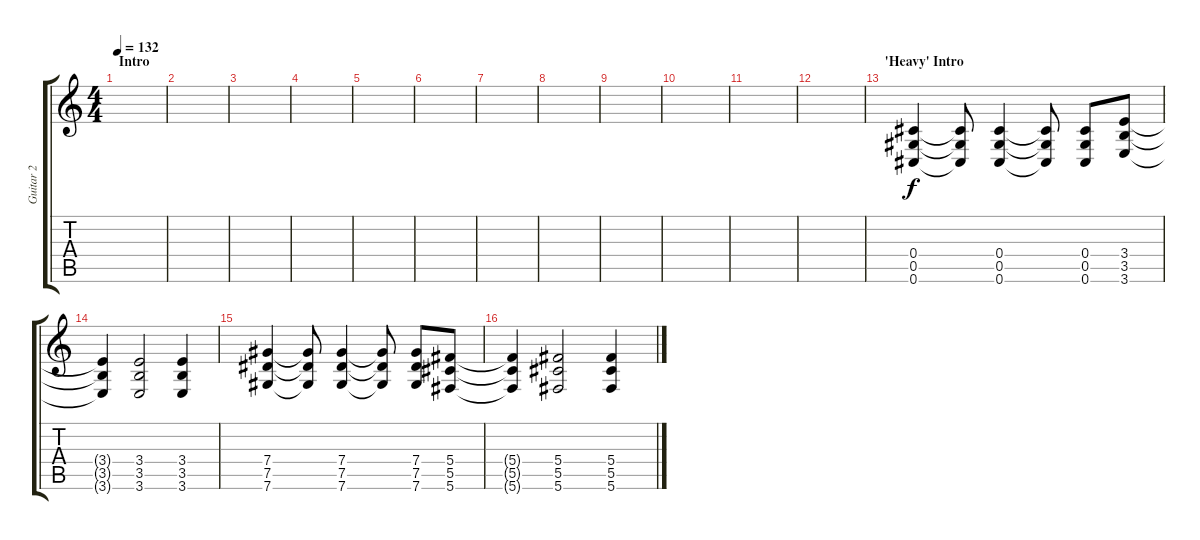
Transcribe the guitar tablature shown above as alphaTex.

\track ("Guitar 2" "Guitar 2") {instrument distortionguitar}
\staff {score tabs}
\tuning (Eb4 Bb3 Gb3 Db3 Ab2 Db2) {hide}
\ts (4 4)
\section ("" "Intro")
\tempo 132
\clef g2
\ks c
|
|
|
|
|
|
|
|
|
|
|
|
\section ("" "'Heavy' Intro")
(0.4 0.5 0.6).4 (0.4{t} 0.5{t} 0.6{t}).8 (0.4 0.5 0.6).4 (0.4{t} 0.5{t} 0.6{t}).8 (0.4 0.5 0.6).8 (3.4 3.5 3.6).8 |
(3.4{t} 3.5{t} 3.6{t}).4 (3.4 3.5 3.6).2 (3.4 3.5 3.6).4 |
(7.4 7.5 7.6).4 (7.4{t} 7.5{t} 7.6{t}).8 (7.4 7.5 7.6).4 (7.4{t} 7.5{t} 7.6{t}).8 (7.4 7.5 7.6).8 (5.4 5.5 5.6).8 |
(5.4{t} 5.5{t} 5.6{t}).4 (5.4 5.5 5.6).2 (5.4 5.5 5.6).4
